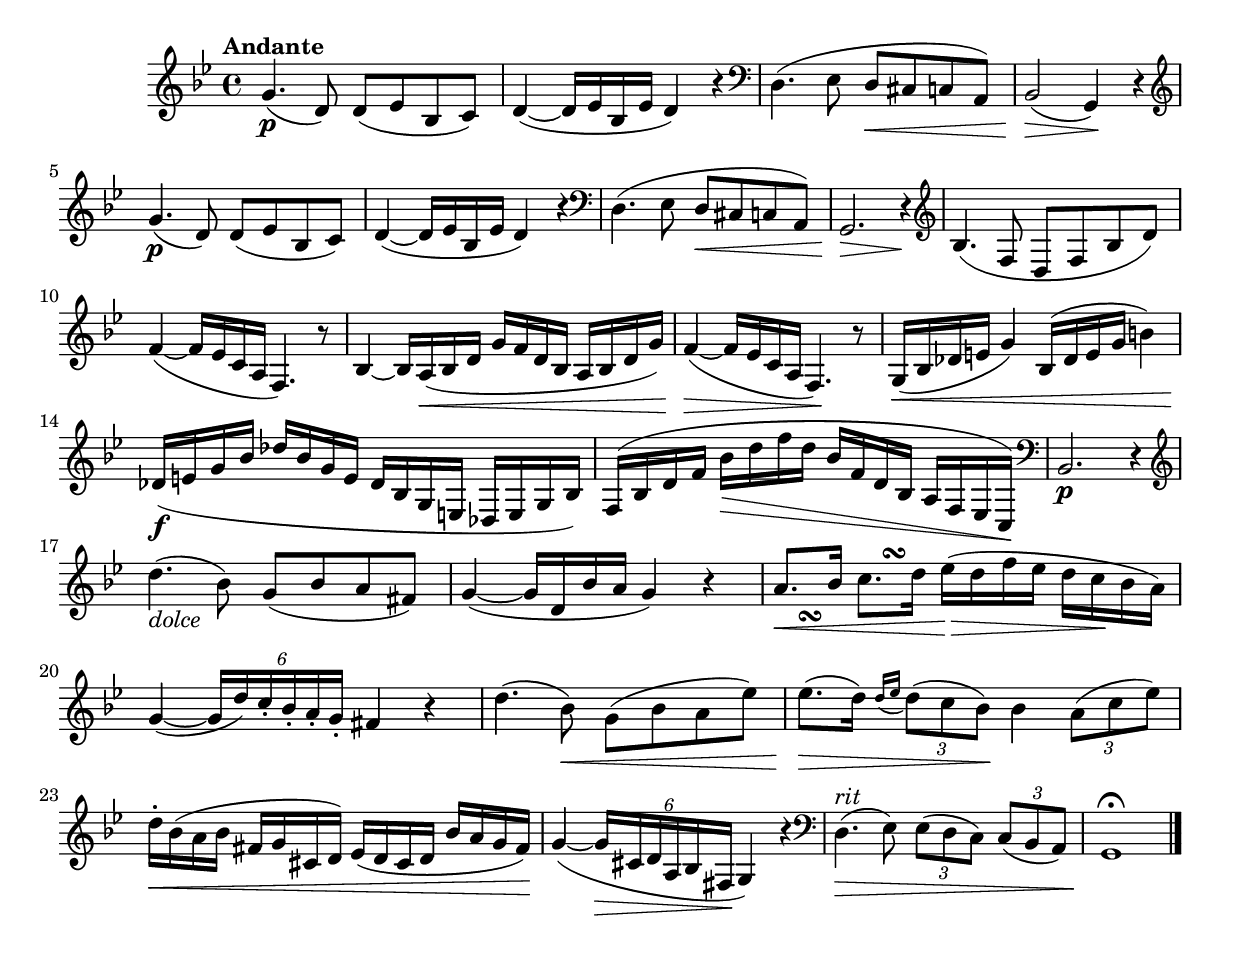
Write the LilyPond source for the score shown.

\version "2.24.0"

\include "../turn-markup.ily"
\include "settings.ily"

\relative {
  \language "english"

  \transposition f

  \tempo "Andante"

  \key g \minor
  \time 4/4

  g'4.( \p d8) d( e-flat b-flat c) |
  d4~( d16 e-flat b-flat e-flat d4) r |
  \clef \bass-clef-name d,4.( e-flat8 d \< c-sharp c a) |
  b-flat2( \> g4) \! r
  \clef "treble" g''4.( \p d8) d( e-flat b-flat c) |
  d4~( d16 e-flat b-flat e-flat d4) r |
  \clef \bass-clef-name d,4.( e-flat8 d \< c-sharp c a) |
  g2. \> r4 \! |

  \clef "treble" b-flat'4.( f8 d f b-flat d) |
  f4~( f16 e-flat c a f4.) r8 |
  b-flat4~16 a( \< b-flat d g f d b-flat a b-flat d g) |
  f4~( \> f16 e-flat c a f4.) \! r8 |
  g16( \< b-flat d-flat e g4) b-flat,16( d-flat e g b4) |
  d-flat,16( \f e g b-flat d-flat b-flat g e d-flat b-flat g e d-flat e g b-flat) |
  f16( b-flat d f b-flat \tweak rotation #'(-7 0 0) \> d f d b-flat f d b-flat a f e-flat c) \! |
  \clef \bass-clef-name b-flat2. \p r4 |

  \clef "treble" d''4._\markup { \italic "dolce" }( b-flat8) g( b-flat a f-sharp) |
  g4~( g16 d b-flat' a g4) r |
  <<
    { a8. \< b-flat16 c8. d16 e-flat( \> d f e-flat d c \! b-flat a) }
    {
      s8
      % This must be less than the priority of DynamicLineSpanner objects:
      % https://lilypond.org/doc/v2.24/Documentation/notation/default-values-for-outside_002dstaff_002dpriority
      \once \override Staff.TextScript.outside-staff-priority = #240
      s_\turn-markup s8 s^\turn-markup
    }
  >> |
  g4~( \tuplet 6/4 { g16 d') c-. b-flat-. a-. g-. } f-sharp4 r |
  d'4.( b-flat8) \< g( b-flat a e-flat') |
  e-flat8.( \> d16) \acciaccatura { d16 e-flat } \tuplet 3/2 { d8( c b-flat) } \! b-flat4 \tuplet 3/2 { a8( c e-flat) } |
  d16-. \< b-flat( a b-flat f-sharp g c-sharp, d) e-flat( d c-sharp d b-flat' a g f-sharp) \! |
  g4~( \tuplet 6/4 {g16 \> c-sharp, d a b-flat f-sharp} \! g4) r |

  \clef \bass-clef-name d4.^\markup { \italic "rit" }( \> e-flat8) \tuplet 3/2 4 { e-flat8( d c) c( b-flat a) } |
  g1\fermata \! | \bar "|."
}
